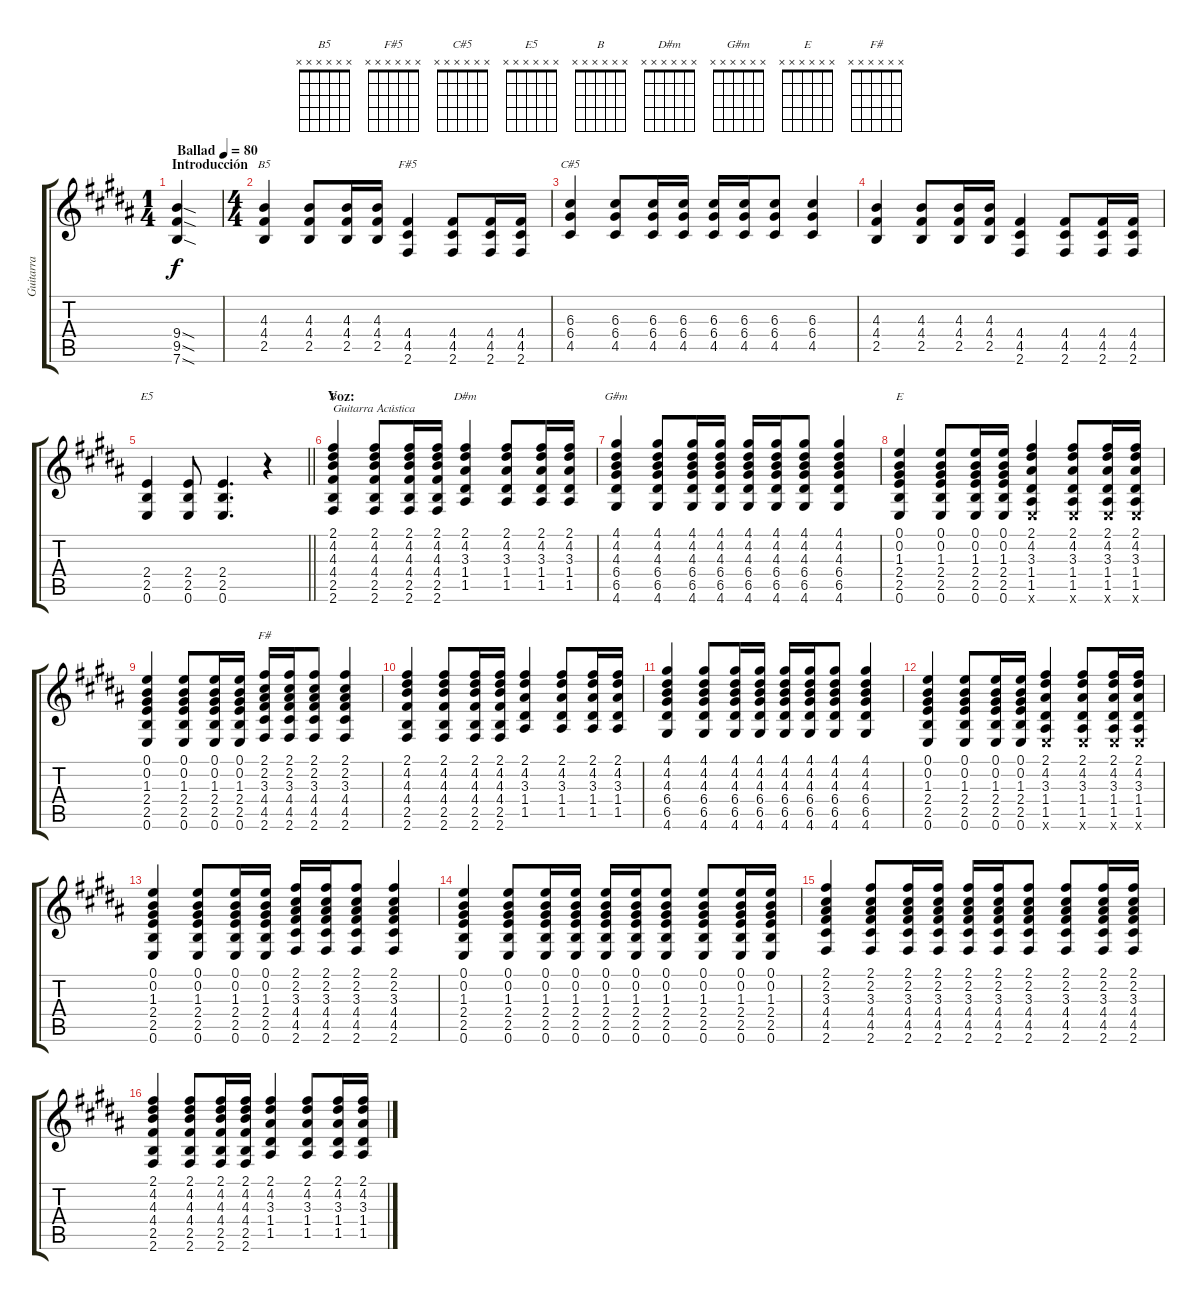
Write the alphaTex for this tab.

\track ("Guitarra" "Guitarra") {instrument overdrivenguitar}
\staff {score tabs}
\tuning (E4 B3 G3 D3 A2 E2) {hide}
\chord ("B5" x x x x x x)
\chord ("F#5" x x x x x x)
\chord ("C#5" x x x x x x)
\chord ("E5" x x x x x x)
\chord ("B" x x x x x x)
\chord ("D#m" x x x x x x)
\chord ("G#m" x x x x x x)
\chord ("E" x x x x x x)
\chord ("F#" x x x x x x)
\ts (1 4)
\section ("" "Introducción")
\tempo (80 "Ballad")
\clef g2
\ks b
(9.4{sod} 9.5{sod} 7.6{sod}).4{dy f instrument overdrivenguitar} |
\ts (4 4)
(4.3 4.4 2.5).4{ch "B5"} (4.3 4.4 2.5).8 (4.3 4.4 2.5).16 (4.3 4.4 2.5).16 (4.4 4.5 2.6).4{ch "F#5"} (4.4 4.5 2.6).8 (4.4 4.5 2.6).16 (4.4 4.5 2.6).16 |
(6.3 6.4 4.5).4{ch "C#5"} (6.3 6.4 4.5).8 (6.3 6.4 4.5).16 (6.3 6.4 4.5).16 (6.3 6.4 4.5).16 (6.3 6.4 4.5).16 (6.3 6.4 4.5).8 (6.3 6.4 4.5).4 |
(4.3 4.4 2.5).4 (4.3 4.4 2.5).8 (4.3 4.4 2.5).16 (4.3 4.4 2.5).16 (4.4 4.5 2.6).4 (4.4 4.5 2.6).8 (4.4 4.5 2.6).16 (4.4 4.5 2.6).16 |
\barLineRight lightlight
(2.4 2.5 0.6).4{ch "E5"} (2.4 2.5 0.6).8 (2.4 2.5 0.6).4{d} r.4 |
\section ("" "Voz:")
(2.1 4.2 4.3 4.4 2.5 2.6).4{ch "B" txt "Guitarra Acústica" instrument electricguitarclean} (2.1 4.2 4.3 4.4 2.5 2.6).8 (2.1 4.2 4.3 4.4 2.5 2.6).16 (2.1 4.2 4.3 4.4 2.5 2.6).16 (2.1 4.2 3.3 1.4 1.5).4{ch "D#m"} (2.1 4.2 3.3 1.4 1.5).8 (2.1 4.2 3.3 1.4 1.5).16 (2.1 4.2 3.3 1.4 1.5).16 |
(4.1 4.2 4.3 6.4 6.5 4.6).4{ch "G#m"} (4.1 4.2 4.3 6.4 6.5 4.6).8 (4.1 4.2 4.3 6.4 6.5 4.6).16 (4.1 4.2 4.3 6.4 6.5 4.6).16 (4.1 4.2 4.3 6.4 6.5 4.6).16 (4.1 4.2 4.3 6.4 6.5 4.6).16 (4.1 4.2 4.3 6.4 6.5 4.6).8 (4.1 4.2 4.3 6.4 6.5 4.6).4 |
(0.1 0.2 1.3 2.4 2.5 0.6).4{ch "E"} (0.1 0.2 1.3 2.4 2.5 0.6).8 (0.1 0.2 1.3 2.4 2.5 0.6).16 (0.1 0.2 1.3 2.4 2.5 0.6).16 (2.1 4.2 3.3 1.4 1.5 0.6{x}).4 (2.1 4.2 3.3 1.4 1.5 0.6{x}).8 (2.1 4.2 3.3 1.4 1.5 0.6{x}).16 (2.1 4.2 3.3 1.4 1.5 0.6{x}).16 |
(0.1 0.2 1.3 2.4 2.5 0.6).4 (0.1 0.2 1.3 2.4 2.5 0.6).8 (0.1 0.2 1.3 2.4 2.5 0.6).16 (0.1 0.2 1.3 2.4 2.5 0.6).16 (2.1 2.2 3.3 4.4 4.5 2.6).16{ch "F#"} (2.1 2.2 3.3 4.4 4.5 2.6).16 (2.1 2.2 3.3 4.4 4.5 2.6).8 (2.1 2.2 3.3 4.4 4.5 2.6).4 |
(2.1 4.2 4.3 4.4 2.5 2.6).4 (2.1 4.2 4.3 4.4 2.5 2.6).8 (2.1 4.2 4.3 4.4 2.5 2.6).16 (2.1 4.2 4.3 4.4 2.5 2.6).16 (2.1 4.2 3.3 1.4 1.5).4 (2.1 4.2 3.3 1.4 1.5).8 (2.1 4.2 3.3 1.4 1.5).16 (2.1 4.2 3.3 1.4 1.5).16 |
(4.1 4.2 4.3 6.4 6.5 4.6).4 (4.1 4.2 4.3 6.4 6.5 4.6).8 (4.1 4.2 4.3 6.4 6.5 4.6).16 (4.1 4.2 4.3 6.4 6.5 4.6).16 (4.1 4.2 4.3 6.4 6.5 4.6).16 (4.1 4.2 4.3 6.4 6.5 4.6).16 (4.1 4.2 4.3 6.4 6.5 4.6).8 (4.1 4.2 4.3 6.4 6.5 4.6).4 |
(0.1 0.2 1.3 2.4 2.5 0.6).4 (0.1 0.2 1.3 2.4 2.5 0.6).8 (0.1 0.2 1.3 2.4 2.5 0.6).16 (0.1 0.2 1.3 2.4 2.5 0.6).16 (2.1 4.2 3.3 1.4 1.5 0.6{x}).4 (2.1 4.2 3.3 1.4 1.5 0.6{x}).8 (2.1 4.2 3.3 1.4 1.5 0.6{x}).16 (2.1 4.2 3.3 1.4 1.5 0.6{x}).16 |
(0.1 0.2 1.3 2.4 2.5 0.6).4 (0.1 0.2 1.3 2.4 2.5 0.6).8 (0.1 0.2 1.3 2.4 2.5 0.6).16 (0.1 0.2 1.3 2.4 2.5 0.6).16 (2.1 2.2 3.3 4.4 4.5 2.6).16 (2.1 2.2 3.3 4.4 4.5 2.6).16 (2.1 2.2 3.3 4.4 4.5 2.6).8 (2.1 2.2 3.3 4.4 4.5 2.6).4 |
(0.1 0.2 1.3 2.4 2.5 0.6).4 (0.1 0.2 1.3 2.4 2.5 0.6).8 (0.1 0.2 1.3 2.4 2.5 0.6).16 (0.1 0.2 1.3 2.4 2.5 0.6).16 (0.1 0.2 1.3 2.4 2.5 0.6).16 (0.1 0.2 1.3 2.4 2.5 0.6).16 (0.1 0.2 1.3 2.4 2.5 0.6).8 (0.1 0.2 1.3 2.4 2.5 0.6).8 (0.1 0.2 1.3 2.4 2.5 0.6).16 (0.1 0.2 1.3 2.4 2.5 0.6).16 |
(2.1 2.2 3.3 4.4 4.5 2.6).4 (2.1 2.2 3.3 4.4 4.5 2.6).8 (2.1 2.2 3.3 4.4 4.5 2.6).16 (2.1 2.2 3.3 4.4 4.5 2.6).16 (2.1 2.2 3.3 4.4 4.5 2.6).16 (2.1 2.2 3.3 4.4 4.5 2.6).16 (2.1 2.2 3.3 4.4 4.5 2.6).8 (2.1 2.2 3.3 4.4 4.5 2.6).8 (2.1 2.2 3.3 4.4 4.5 2.6).16 (2.1 2.2 3.3 4.4 4.5 2.6).16 |
(2.1 4.2 4.3 4.4 2.5 2.6).4 (2.1 4.2 4.3 4.4 2.5 2.6).8 (2.1 4.2 4.3 4.4 2.5 2.6).16 (2.1 4.2 4.3 4.4 2.5 2.6).16 (2.1 4.2 3.3 1.4 1.5).4 (2.1 4.2 3.3 1.4 1.5).8 (2.1 4.2 3.3 1.4 1.5).16 (2.1 4.2 3.3 1.4 1.5).16
